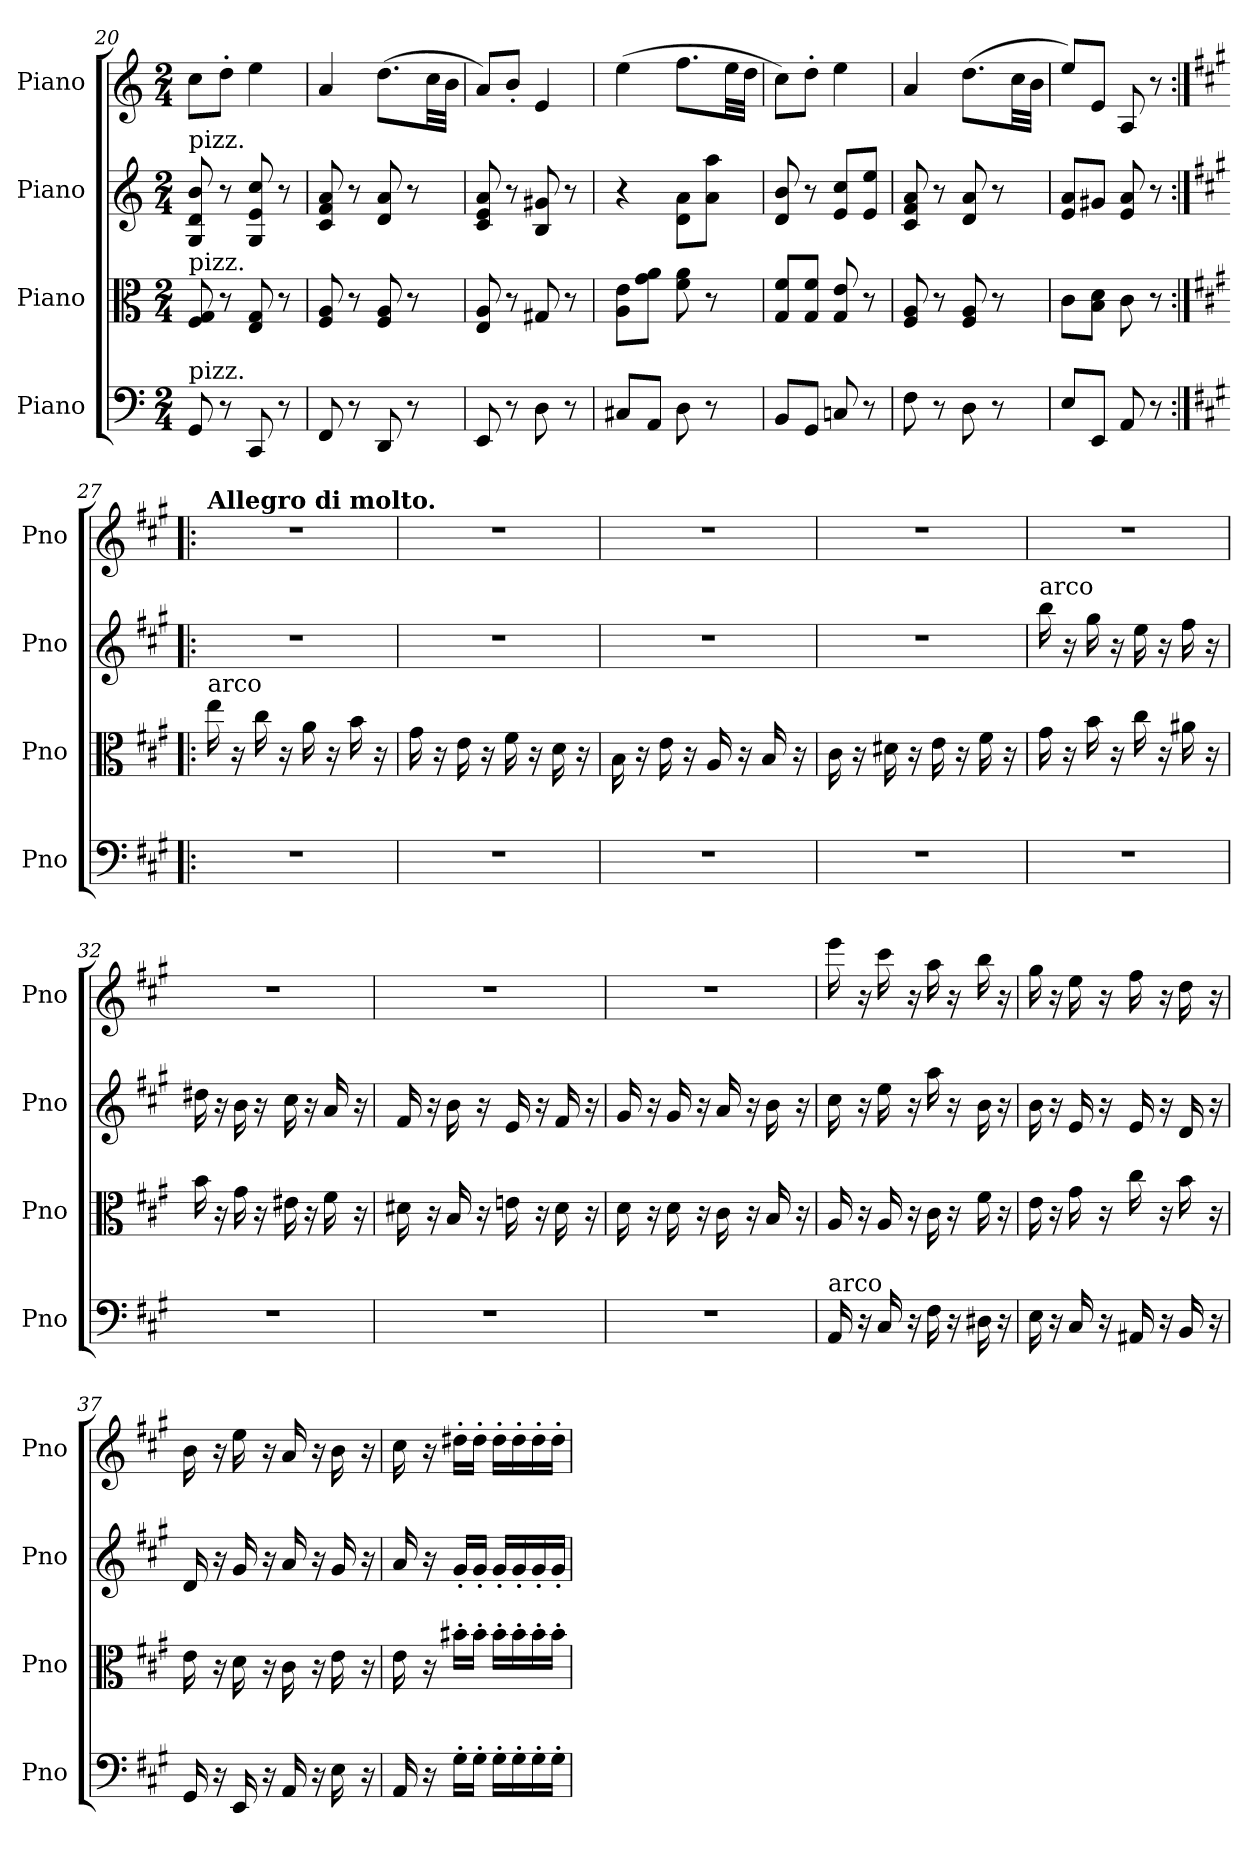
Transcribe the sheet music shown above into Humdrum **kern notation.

**kern	**kern	**kern	**kern
*part4	*part3	*part2	*part1
*staff4	*staff3	*staff2	*staff1
*I"Piano	*I"Piano	*I"Piano	*I"Piano
*I'Pno	*I'Pno	*I'Pno	*I'Pno
!!LO:LB:g=z
*clefF4	*clefC3	*clefG2	*clefG2
*k[]	*k[]	*k[]	*k[]
*M2/4	*M2/4	*M2/4	*M2/4
=20	=20	=20	=20
!	!	!LO:TX:a:t=pizz.	!
!	!LO:TX:a:t=pizz.	!	!
!LO:TX:a:t=pizz.	!	!	!
8GG/	8F/ 8G/	8G/ 8d/ 8b/	8cc\L
8r	8r	8r	8dd'\J
8CC/	8E/ 8G/	8G/ 8e/ 8cc/	4ee\
8r	8r	8r	.
=21	=21	=21	=21
8FF/	8F/ 8A/	8c/ 8f/ 8a/	4a/
8r	8r	8r	.
8DD/	8F/ 8A/	8d/ 8a/	(8.dd\L
8r	8r	8r	.
.	.	.	32cc\LL
.	.	.	32b\JJJ
=22	=22	=22	=22
8EE/	8E/ 8A/	8c/ 8e/ 8a/	8a/L)
8r	8r	8r	8b'/J
8D\	8G#X/	8B/ 8g#X/	4e/
8r	8r	8r	.
=23	=23	=23	=23
8C#X/L	8A\ 8e\L	4r	(4ee\
8AA/J	8g\ 8a\J	.	.
8D\	8f\ 8a\	8d\ 8a\L	8.ff\L
8r	8r	8a\ 8aa\J	.
.	.	.	32ee\LL
.	.	.	32dd\JJJ
=24	=24	=24	=24
8BB/L	8G/ 8f/L	8d/ 8b/	8cc\L)
8GG/J	8G/ 8f/J	8r	8dd'\J
8Cn/	8G/ 8e/	8e/ 8cc/L	4ee\
8r	8r	8e/ 8ee/J	.
=25	=25	=25	=25
8F\	8F/ 8A/	8c/ 8f/ 8a/	4a/
8r	8r	8r	.
8D\	8F/ 8A/	8d/ 8a/	(8.dd\L
8r	8r	8r	.
.	.	.	32cc\LL
.	.	.	32b\JJJ
=26	=26	=26	=26
8E/L	8c\L	8e/ 8a/L	8ee/L)
8EE/J	8B\ 8d\J	8g#X/J	8e/J
8AA/	8c\	8e/ 8a/	8A/
8r	8r	8r	8r
=27:|!|:	=27:|!|:	=27:|!|:	=27:|!|:
*k[f#c#g#]	*k[f#c#g#]	*k[f#c#g#]	*k[f#c#g#]
!	!	!	!LO:TX:a:B:t=Allegro di molto.
!	!LO:TX:a:t=arco	!	!
2r	16ee\	2r	2r
.	16r	.	.
.	16cc#\	.	.
.	16r	.	.
.	16a\	.	.
.	16r	.	.
.	16b\	.	.
.	16r	.	.
=28	=28	=28	=28
2r	16g#\	2r	2r
.	16r	.	.
.	16e\	.	.
.	16r	.	.
.	16f#\	.	.
.	16r	.	.
.	16d\	.	.
.	16r	.	.
!!LO:LB:g=z
=29	=29	=29	=29
2r	16B\	2r	2r
.	16r	.	.
.	16e\	.	.
.	16r	.	.
.	16A/	.	.
.	16r	.	.
.	16B/	.	.
.	16r	.	.
=30	=30	=30	=30
2r	16c#\	2r	2r
.	16r	.	.
.	16d#X\	.	.
.	16r	.	.
.	16e\	.	.
.	16r	.	.
.	16f#\	.	.
.	16r	.	.
=31	=31	=31	=31
!	!	!LO:TX:a:t=arco	!
2r	16g#\	16bb\	2r
.	16r	16r	.
.	16b\	16gg#\	.
.	16r	16r	.
.	16cc#\	16ee\	.
.	16r	16r	.
.	16a#X\	16ff#\	.
.	16r	16r	.
=32	=32	=32	=32
2r	16b\	16dd#X\	2r
.	16r	16r	.
.	16g#\	16b\	.
.	16r	16r	.
.	16e#X\	16cc#\	.
.	16r	16r	.
.	16f#\	16a/	.
.	16r	16r	.
=33	=33	=33	=33
2r	16d#X\	16f#/	2r
.	16r	16r	.
.	16B/	16b\	.
.	16r	16r	.
.	16en\	16e/	.
.	16r	16r	.
.	16d#\	16f#/	.
.	16r	16r	.
=34	=34	=34	=34
2r	16d\	16g#/	2r
.	16r	16r	.
.	16d\	16g#/	.
.	16r	16r	.
.	16c#\	16a/	.
.	16r	16r	.
.	16B/	16b\	.
.	16r	16r	.
!!LO:PB:g=z
=35	=35	=35	=35
!LO:TX:a:t=arco	!	!	!
16AA/	16A/	16cc#\	16eee\
16r	16r	16r	16r
16C#/	16A/	16ee\	16ccc#\
16r	16r	16r	16r
16F#\	16c#\	16aa\	16aa\
16r	16r	16r	16r
16D#X\	16f#\	16b\	16bb\
16r	16r	16r	16r
=36	=36	=36	=36
16E\	16e\	16b\	16gg#\
16r	16r	16r	16r
16C#/	16g#\	16e/	16ee\
16r	16r	16r	16r
16AA#X/	16cc#\	16e/	16ff#\
16r	16r	16r	16r
16BB/	16b\	16d/	16dd\
16r	16r	16r	16r
=37	=37	=37	=37
16GG#/	16e\	16d/	16b\
16r	16r	16r	16r
16EE/	16d\	16g#/	16ee\
16r	16r	16r	16r
16AA/	16c#\	16a/	16a/
16r	16r	16r	16r
16E\	16e\	16g#/	16b\
16r	16r	16r	16r
=38	=38	=38	=38
16AA/	16e\	16a/	16cc#\
16r	16r	16r	16r
16G#'\LL	16b#X'\LL	16g#'/LL	16dd#X'\LL
16G#'\JJ	16b#'\JJ	16g#'/JJ	16dd#'\JJ
16G#'\LL	16b#'\LL	16g#'/LL	16dd#'\LL
16G#'\	16b#'\	16g#'/	16dd#'\
16G#'\	16b#'\	16g#'/	16dd#'\
16G#'\JJ	16b#'\JJ	16g#'/JJ	16dd#'\JJ
=	=	=	=
*-	*-	*-	*-
